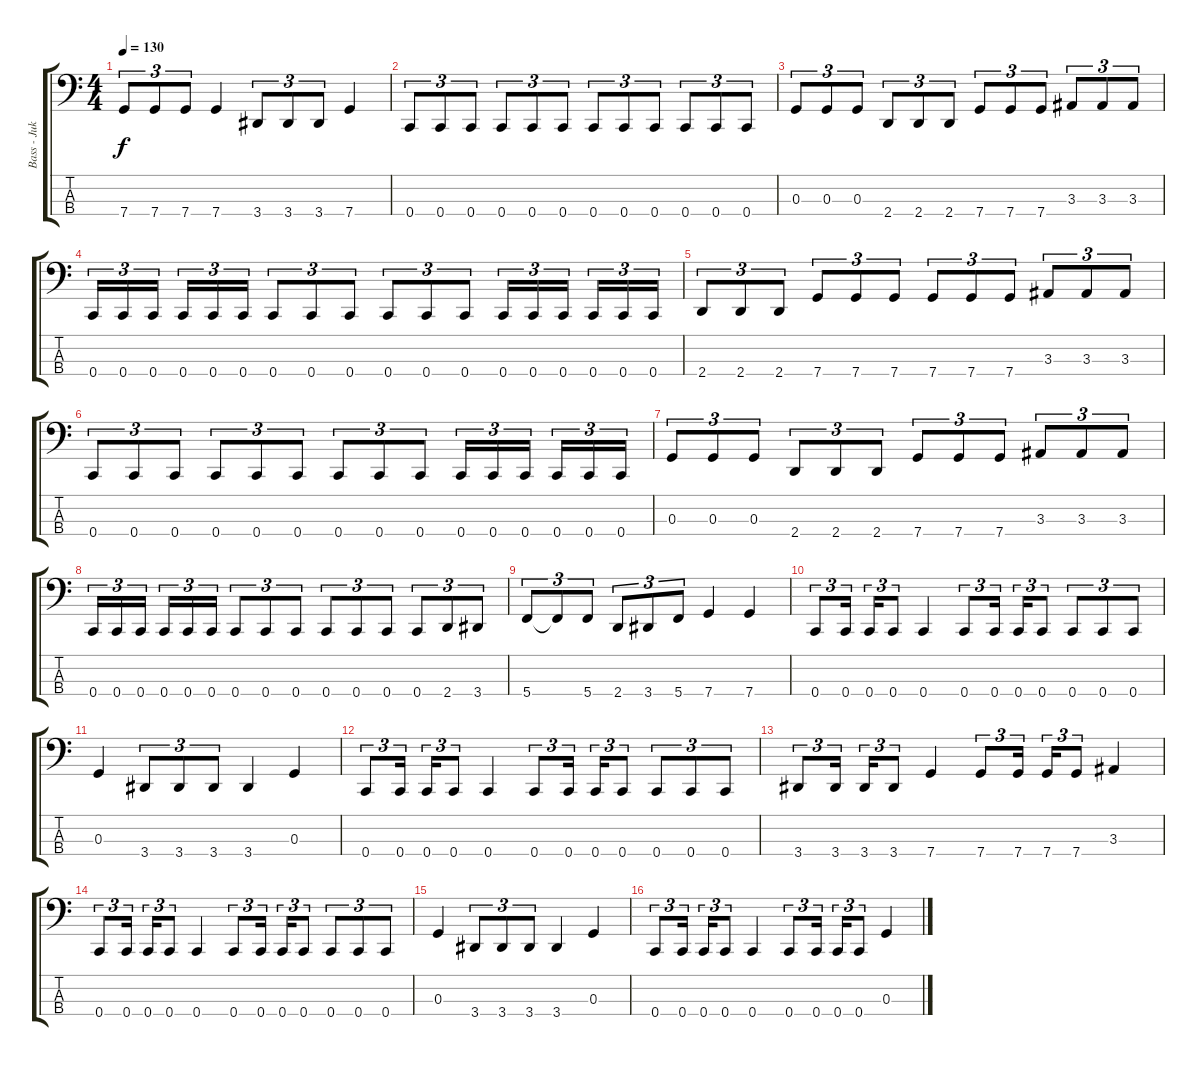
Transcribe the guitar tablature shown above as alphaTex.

\track ("Bass - Jukka Koskinen" "Bass - Juk") {instrument electricbassfinger}
\staff {score tabs}
\tuning (F2 C2 G1 C1) {hide}
\ts (4 4)
\tempo 130
\clef f4
\ks c
7.4.8{tu (3 2) dy f} 7.4.8{tu (3 2)} 7.4.8{tu (3 2)} 7.4.4 3.4.8{tu (3 2)} 3.4.8{tu (3 2)} 3.4.8{tu (3 2)} 7.4.4 |
0.4.8{tu (3 2)} 0.4.8{tu (3 2)} 0.4.8{tu (3 2)} 0.4.8{tu (3 2)} 0.4.8{tu (3 2)} 0.4.8{tu (3 2)} 0.4.8{tu (3 2)} 0.4.8{tu (3 2)} 0.4.8{tu (3 2)} 0.4.8{tu (3 2)} 0.4.8{tu (3 2)} 0.4.8{tu (3 2)} |
0.3.8{tu (3 2)} 0.3.8{tu (3 2)} 0.3.8{tu (3 2)} 2.4.8{tu (3 2)} 2.4.8{tu (3 2)} 2.4.8{tu (3 2)} 7.4.8{tu (3 2)} 7.4.8{tu (3 2)} 7.4.8{tu (3 2)} 3.3.8{tu (3 2)} 3.3.8{tu (3 2)} 3.3.8{tu (3 2)} |
0.4.16{tu (3 2)} 0.4.16{tu (3 2)} 0.4.16{tu (3 2) beam splitsecondary} 0.4.16{tu (3 2)} 0.4.16{tu (3 2)} 0.4.16{tu (3 2)} 0.4.8{tu (3 2)} 0.4.8{tu (3 2)} 0.4.8{tu (3 2)} 0.4.8{tu (3 2)} 0.4.8{tu (3 2)} 0.4.8{tu (3 2)} 0.4.16{tu (3 2)} 0.4.16{tu (3 2)} 0.4.16{tu (3 2) beam splitsecondary} 0.4.16{tu (3 2)} 0.4.16{tu (3 2)} 0.4.16{tu (3 2)} |
2.4.8{tu (3 2)} 2.4.8{tu (3 2)} 2.4.8{tu (3 2)} 7.4.8{tu (3 2)} 7.4.8{tu (3 2)} 7.4.8{tu (3 2)} 7.4.8{tu (3 2)} 7.4.8{tu (3 2)} 7.4.8{tu (3 2)} 3.3.8{tu (3 2)} 3.3.8{tu (3 2)} 3.3.8{tu (3 2)} |
0.4.8{tu (3 2)} 0.4.8{tu (3 2)} 0.4.8{tu (3 2)} 0.4.8{tu (3 2)} 0.4.8{tu (3 2)} 0.4.8{tu (3 2)} 0.4.8{tu (3 2)} 0.4.8{tu (3 2)} 0.4.8{tu (3 2)} 0.4.16{tu (3 2)} 0.4.16{tu (3 2)} 0.4.16{tu (3 2) beam splitsecondary} 0.4.16{tu (3 2)} 0.4.16{tu (3 2)} 0.4.16{tu (3 2)} |
0.3.8{tu (3 2)} 0.3.8{tu (3 2)} 0.3.8{tu (3 2)} 2.4.8{tu (3 2)} 2.4.8{tu (3 2)} 2.4.8{tu (3 2)} 7.4.8{tu (3 2)} 7.4.8{tu (3 2)} 7.4.8{tu (3 2)} 3.3.8{tu (3 2)} 3.3.8{tu (3 2)} 3.3.8{tu (3 2)} |
0.4.16{tu (3 2)} 0.4.16{tu (3 2)} 0.4.16{tu (3 2) beam splitsecondary} 0.4.16{tu (3 2)} 0.4.16{tu (3 2)} 0.4.16{tu (3 2)} 0.4.8{tu (3 2)} 0.4.8{tu (3 2)} 0.4.8{tu (3 2)} 0.4.8{tu (3 2)} 0.4.8{tu (3 2)} 0.4.8{tu (3 2)} 0.4.8{tu (3 2)} 2.4.8{tu (3 2)} 3.4.8{tu (3 2)} |
5.4.8{tu (3 2)} 5.4{t}.8{tu (3 2)} 5.4.8{tu (3 2)} 2.4.8{tu (3 2)} 3.4.8{tu (3 2)} 5.4.8{tu (3 2)} 7.4.4 7.4.4 |
0.4.8{tu (3 2)} 0.4.16{tu (3 2) beam splitsecondary} 0.4.16{tu (3 2)} 0.4.8{tu (3 2)} 0.4.4 0.4.8{tu (3 2)} 0.4.16{tu (3 2) beam splitsecondary} 0.4.16{tu (3 2)} 0.4.8{tu (3 2)} 0.4.8{tu (3 2)} 0.4.8{tu (3 2)} 0.4.8{tu (3 2)} |
0.3.4 3.4.8{tu (3 2)} 3.4.8{tu (3 2)} 3.4.8{tu (3 2)} 3.4.4 0.3.4 |
0.4.8{tu (3 2)} 0.4.16{tu (3 2) beam splitsecondary} 0.4.16{tu (3 2)} 0.4.8{tu (3 2)} 0.4.4 0.4.8{tu (3 2)} 0.4.16{tu (3 2) beam splitsecondary} 0.4.16{tu (3 2)} 0.4.8{tu (3 2)} 0.4.8{tu (3 2)} 0.4.8{tu (3 2)} 0.4.8{tu (3 2)} |
3.4.8{tu (3 2)} 3.4.16{tu (3 2) beam splitsecondary} 3.4.16{tu (3 2)} 3.4.8{tu (3 2)} 7.4.4 7.4.8{tu (3 2)} 7.4.16{tu (3 2) beam splitsecondary} 7.4.16{tu (3 2)} 7.4.8{tu (3 2)} 3.3.4 |
0.4.8{tu (3 2)} 0.4.16{tu (3 2) beam splitsecondary} 0.4.16{tu (3 2)} 0.4.8{tu (3 2)} 0.4.4 0.4.8{tu (3 2)} 0.4.16{tu (3 2) beam splitsecondary} 0.4.16{tu (3 2)} 0.4.8{tu (3 2)} 0.4.8{tu (3 2)} 0.4.8{tu (3 2)} 0.4.8{tu (3 2)} |
0.3.4 3.4.8{tu (3 2)} 3.4.8{tu (3 2)} 3.4.8{tu (3 2)} 3.4.4 0.3.4 |
0.4.8{tu (3 2)} 0.4.16{tu (3 2) beam splitsecondary} 0.4.16{tu (3 2)} 0.4.8{tu (3 2)} 0.4.4 0.4.8{tu (3 2)} 0.4.16{tu (3 2) beam splitsecondary} 0.4.16{tu (3 2)} 0.4.8{tu (3 2)} 0.3.4
